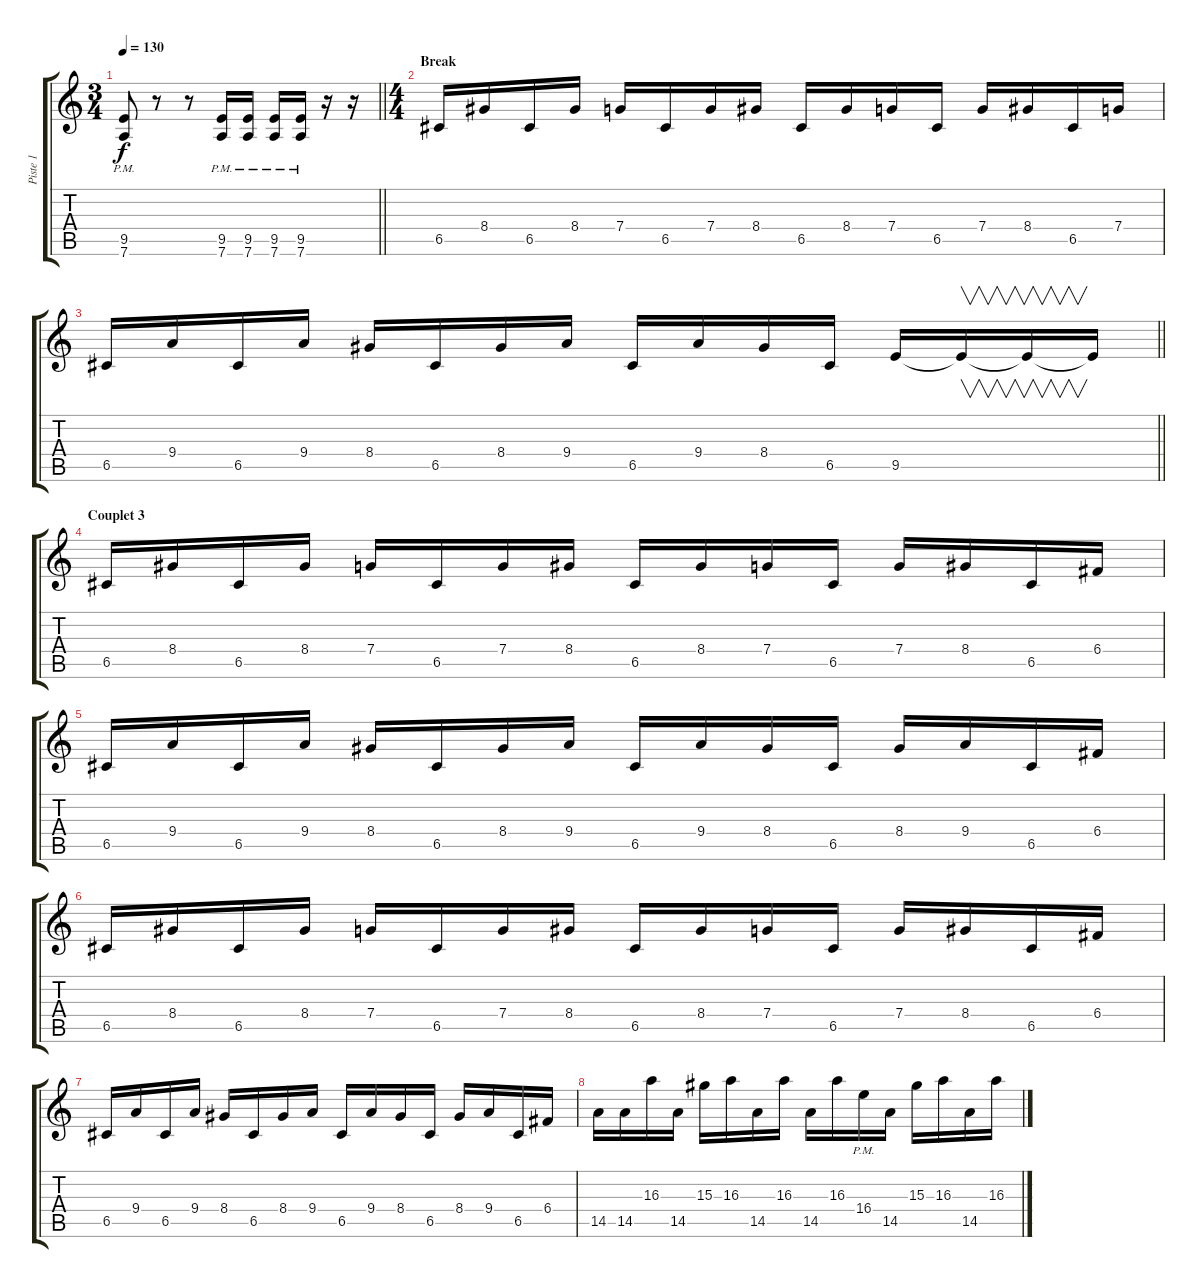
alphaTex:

\track ("Piste 1" "Piste 1") {instrument distortionguitar}
\staff {score tabs}
\tuning (D4 A3 F3 C3 G2 D2) {hide}
\ts (3 4)
\tempo 130
\clef g2
\barLineRight lightlight
\ks c
(9.5{pm} 7.6{pm}).8{dy f} r.8 r.8 (9.5{pm} 7.6).16 (9.5{pm} 7.6).16 (9.5{pm} 7.6).16 (9.5{pm} 7.6).16 r.16 r.16 |
\ts (4 4)
\section ("" "Break")
6.5.16 8.4.16 6.5.16 8.4.16 7.4.16 6.5.16 7.4.16 8.4.16 6.5.16 8.4.16 7.4.16 6.5.16 7.4.16 8.4.16 6.5.16 7.4.16 |
\barLineRight lightlight
6.5.16 9.4.16 6.5.16 9.4.16 8.4.16 6.5.16 8.4.16 9.4.16 6.5.16 9.4.16 8.4.16 6.5.16 9.5.16 9.5{t}.16{v} 9.5{t}.16{v} 9.5{t}.16 |
\section ("" "Couplet 3")
6.5.16 8.4.16 6.5.16 8.4.16 7.4.16 6.5.16 7.4.16 8.4.16 6.5.16 8.4.16 7.4.16 6.5.16 7.4.16 8.4.16 6.5.16 6.4.16 |
6.5.16 9.4.16 6.5.16 9.4.16 8.4.16 6.5.16 8.4.16 9.4.16 6.5.16 9.4.16 8.4.16 6.5.16 8.4.16 9.4.16 6.5.16 6.4.16 |
6.5.16 8.4.16 6.5.16 8.4.16 7.4.16 6.5.16 7.4.16 8.4.16 6.5.16 8.4.16 7.4.16 6.5.16 7.4.16 8.4.16 6.5.16 6.4.16 |
6.5.16 9.4.16 6.5.16 9.4.16 8.4.16 6.5.16 8.4.16 9.4.16 6.5.16 9.4.16 8.4.16 6.5.16 8.4.16 9.4.16 6.5.16 6.4.16 |
14.5.16 14.5.16 16.3.16 14.5.16 15.3.16 16.3.16 14.5.16 16.3.16 14.5.16 16.3.16 16.4{pm}.16 14.5.16 15.3.16 16.3.16 14.5.16 16.3.16
